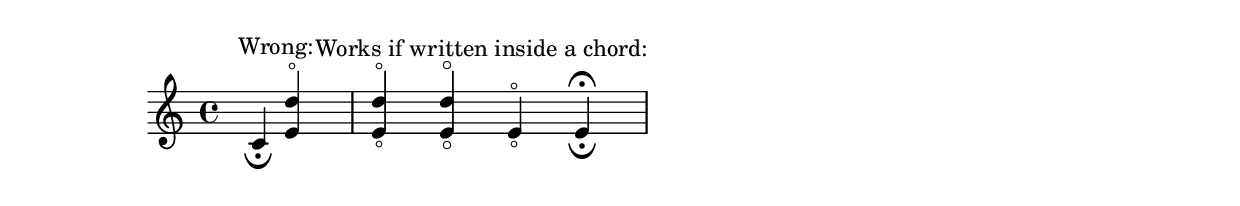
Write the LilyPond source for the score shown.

\version "2.14.0"

\header {
  lsrtags = "expressive-marks, tweaks-and-overrides"

  texidoc = "
By default, LilyPond does not allow the same articulation (e.g., an
accent, a fermata, a flageolet, etc.) to be displayed above and below a
note.  For example, @code{c4_\\fermata^\\fermata} will only show a fermata
below, ignoring the fermata above.  However, one can stick
scripts (just like fingerings) inside a chord, which means it is
possible to have as many articulations as desired.  So, the solution is to
write the note as a chord and add the articulations inside the @code{<@dots{}>}.
"
  doctitle = "Showing the same articulation above and below a note or chord"
}

% The same as \flageolet, just a little smaller
smallFlageolet =
#(let ((m (make-articulation "flageolet")))
   (set! (ly:music-property m 'tweaks)
         (acons 'font-size -2
                (ly:music-property m 'tweaks)))
   m)

\relative c' {
  s4^"Wrong:"
  c4_\fermata^\fermata % The second fermata is ignored!
  <e d'>4^\smallFlageolet_\smallFlageolet

  s4^"Works if written inside a chord:"
  <e_\smallFlageolet d'^\smallFlageolet>4
  <e_\flageolet d'^\flageolet>4
  <e_\smallFlageolet^\smallFlageolet>4
  <e_\fermata^\fermata>4
}
